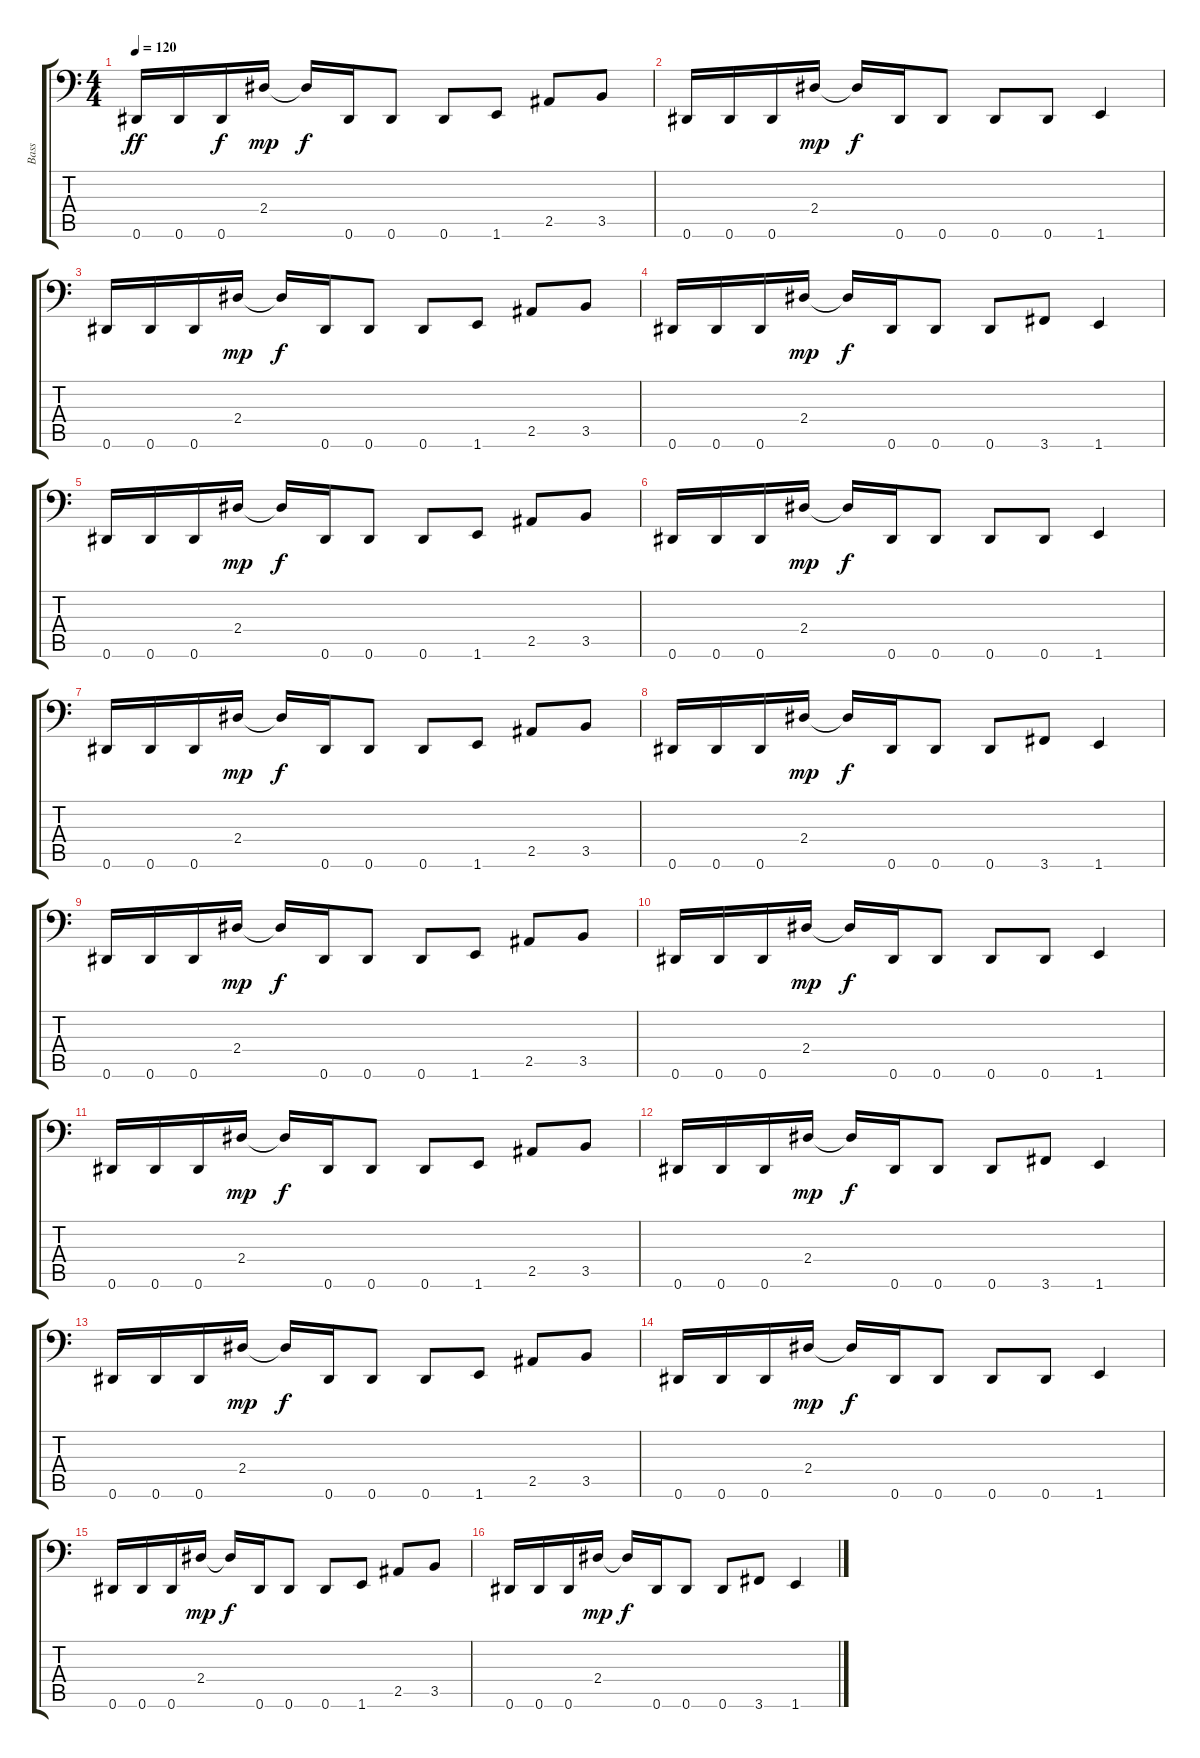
\track ("Bass" "Bass") {instrument electricbasspick}
\staff {score tabs}
\tuning (Eb3 Bb2 Gb2 Db2 Ab1 Eb1) {hide}
\ts (4 4)
\tempo 120
\clef f4
\ks c
0.6.16{dy ff} 0.6.16 0.6.16{dy f} 2.4.16{dy mp} 2.4{t}.16{dy f} 0.6.16 0.6.8 0.6.8 1.6.8 2.5.8 3.5.8 |
0.6.16 0.6.16 0.6.16 2.4.16{dy mp} 2.4{t}.16{dy f} 0.6.16 0.6.8 0.6.8 0.6.8 1.6.4 |
0.6.16 0.6.16 0.6.16 2.4.16{dy mp} 2.4{t}.16{dy f} 0.6.16 0.6.8 0.6.8 1.6.8 2.5.8 3.5.8 |
0.6.16 0.6.16 0.6.16 2.4.16{dy mp} 2.4{t}.16{dy f} 0.6.16 0.6.8 0.6.8 3.6.8 1.6.4 |
0.6.16 0.6.16 0.6.16 2.4.16{dy mp} 2.4{t}.16{dy f} 0.6.16 0.6.8 0.6.8 1.6.8 2.5.8 3.5.8 |
0.6.16 0.6.16 0.6.16 2.4.16{dy mp} 2.4{t}.16{dy f} 0.6.16 0.6.8 0.6.8 0.6.8 1.6.4 |
0.6.16 0.6.16 0.6.16 2.4.16{dy mp} 2.4{t}.16{dy f} 0.6.16 0.6.8 0.6.8 1.6.8 2.5.8 3.5.8 |
0.6.16 0.6.16 0.6.16 2.4.16{dy mp} 2.4{t}.16{dy f} 0.6.16 0.6.8 0.6.8 3.6.8 1.6.4 |
0.6.16 0.6.16 0.6.16 2.4.16{dy mp} 2.4{t}.16{dy f} 0.6.16 0.6.8 0.6.8 1.6.8 2.5.8 3.5.8 |
0.6.16 0.6.16 0.6.16 2.4.16{dy mp} 2.4{t}.16{dy f} 0.6.16 0.6.8 0.6.8 0.6.8 1.6.4 |
0.6.16 0.6.16 0.6.16 2.4.16{dy mp} 2.4{t}.16{dy f} 0.6.16 0.6.8 0.6.8 1.6.8 2.5.8 3.5.8 |
0.6.16 0.6.16 0.6.16 2.4.16{dy mp} 2.4{t}.16{dy f} 0.6.16 0.6.8 0.6.8 3.6.8 1.6.4 |
0.6.16 0.6.16 0.6.16 2.4.16{dy mp} 2.4{t}.16{dy f} 0.6.16 0.6.8 0.6.8 1.6.8 2.5.8 3.5.8 |
0.6.16 0.6.16 0.6.16 2.4.16{dy mp} 2.4{t}.16{dy f} 0.6.16 0.6.8 0.6.8 0.6.8 1.6.4 |
0.6.16 0.6.16 0.6.16 2.4.16{dy mp} 2.4{t}.16{dy f} 0.6.16 0.6.8 0.6.8 1.6.8 2.5.8 3.5.8 |
0.6.16 0.6.16 0.6.16 2.4.16{dy mp} 2.4{t}.16{dy f} 0.6.16 0.6.8 0.6.8 3.6.8 1.6.4
